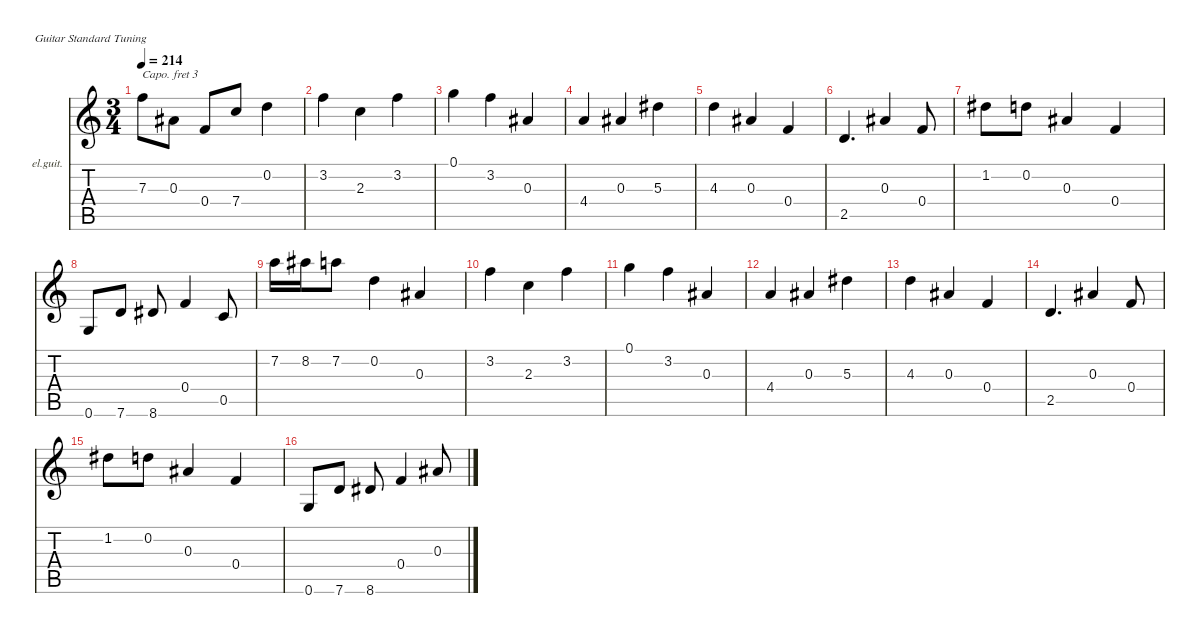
\hideDynamics
\bracketExtendMode nobrackets
\firstSystemTrackNameOrientation horizontal
\otherSystemsTrackNameOrientation horizontal
\track ("Clean Guitar" "el.guit.") {instrument electricguitarclean}
\staff {score tabs}
\capo 3
\tuning (E4 B3 G3 D3 A2 E2)
\ts (3 4)
\tempo 214
\clef g2
\ks aminor
7.3.8{dy mf beam Down} 0.3{acc #}.8{beam Down} 0.4.8{beam Up} 7.4.8{beam Up} 0.2.4{beam Down} |
3.2.4{beam Down} 2.3.4{beam Down} 3.2.4{beam Down} |
0.1.4{beam Down} 3.2.4{beam Down} 0.3{acc #}.4{beam Up} |
4.4.4{beam Up} 0.3{acc #}.4{beam Up} 5.3{acc #}.4{beam Down} |
4.3.4{beam Down} 0.3{acc #}.4{beam Up} 0.4.4{beam Up} |
2.5.4{d beam Up} 0.3{acc #}.4{beam Up} 0.4.8{beam Up} |
1.2{acc #}.8{beam Down} 0.2.8{beam Down} 0.3{acc #}.4{beam Up} 0.4.4{beam Up} |
0.6.8{beam Up} 7.6.8{beam Up} 8.6{acc #}.8{beam Up} 0.4.4{beam Up} 0.5.8{beam Up} |
7.2.16{beam Down} 8.2{acc #}.16{beam Down} 7.2.8{beam Down} 0.2.4{beam Down} 0.3{acc #}.4{beam Up} |
3.2.4{beam Down} 2.3.4{beam Down} 3.2.4{beam Down} |
0.1.4{beam Down} 3.2.4{beam Down} 0.3{acc #}.4{beam Up} |
4.4.4{beam Up} 0.3{acc #}.4{beam Up} 5.3{acc #}.4{beam Down} |
4.3.4{beam Down} 0.3{acc #}.4{beam Up} 0.4.4{beam Up} |
2.5.4{d beam Up} 0.3{acc #}.4{beam Up} 0.4.8{beam Up} |
1.2{acc #}.8{beam Down} 0.2.8{beam Down} 0.3{acc #}.4{beam Up} 0.4.4{beam Up} |
0.6.8{beam Up} 7.6.8{beam Up} 8.6{acc #}.8{beam Up} 0.4.4{beam Up} 0.3{acc #}.8{beam Up}
